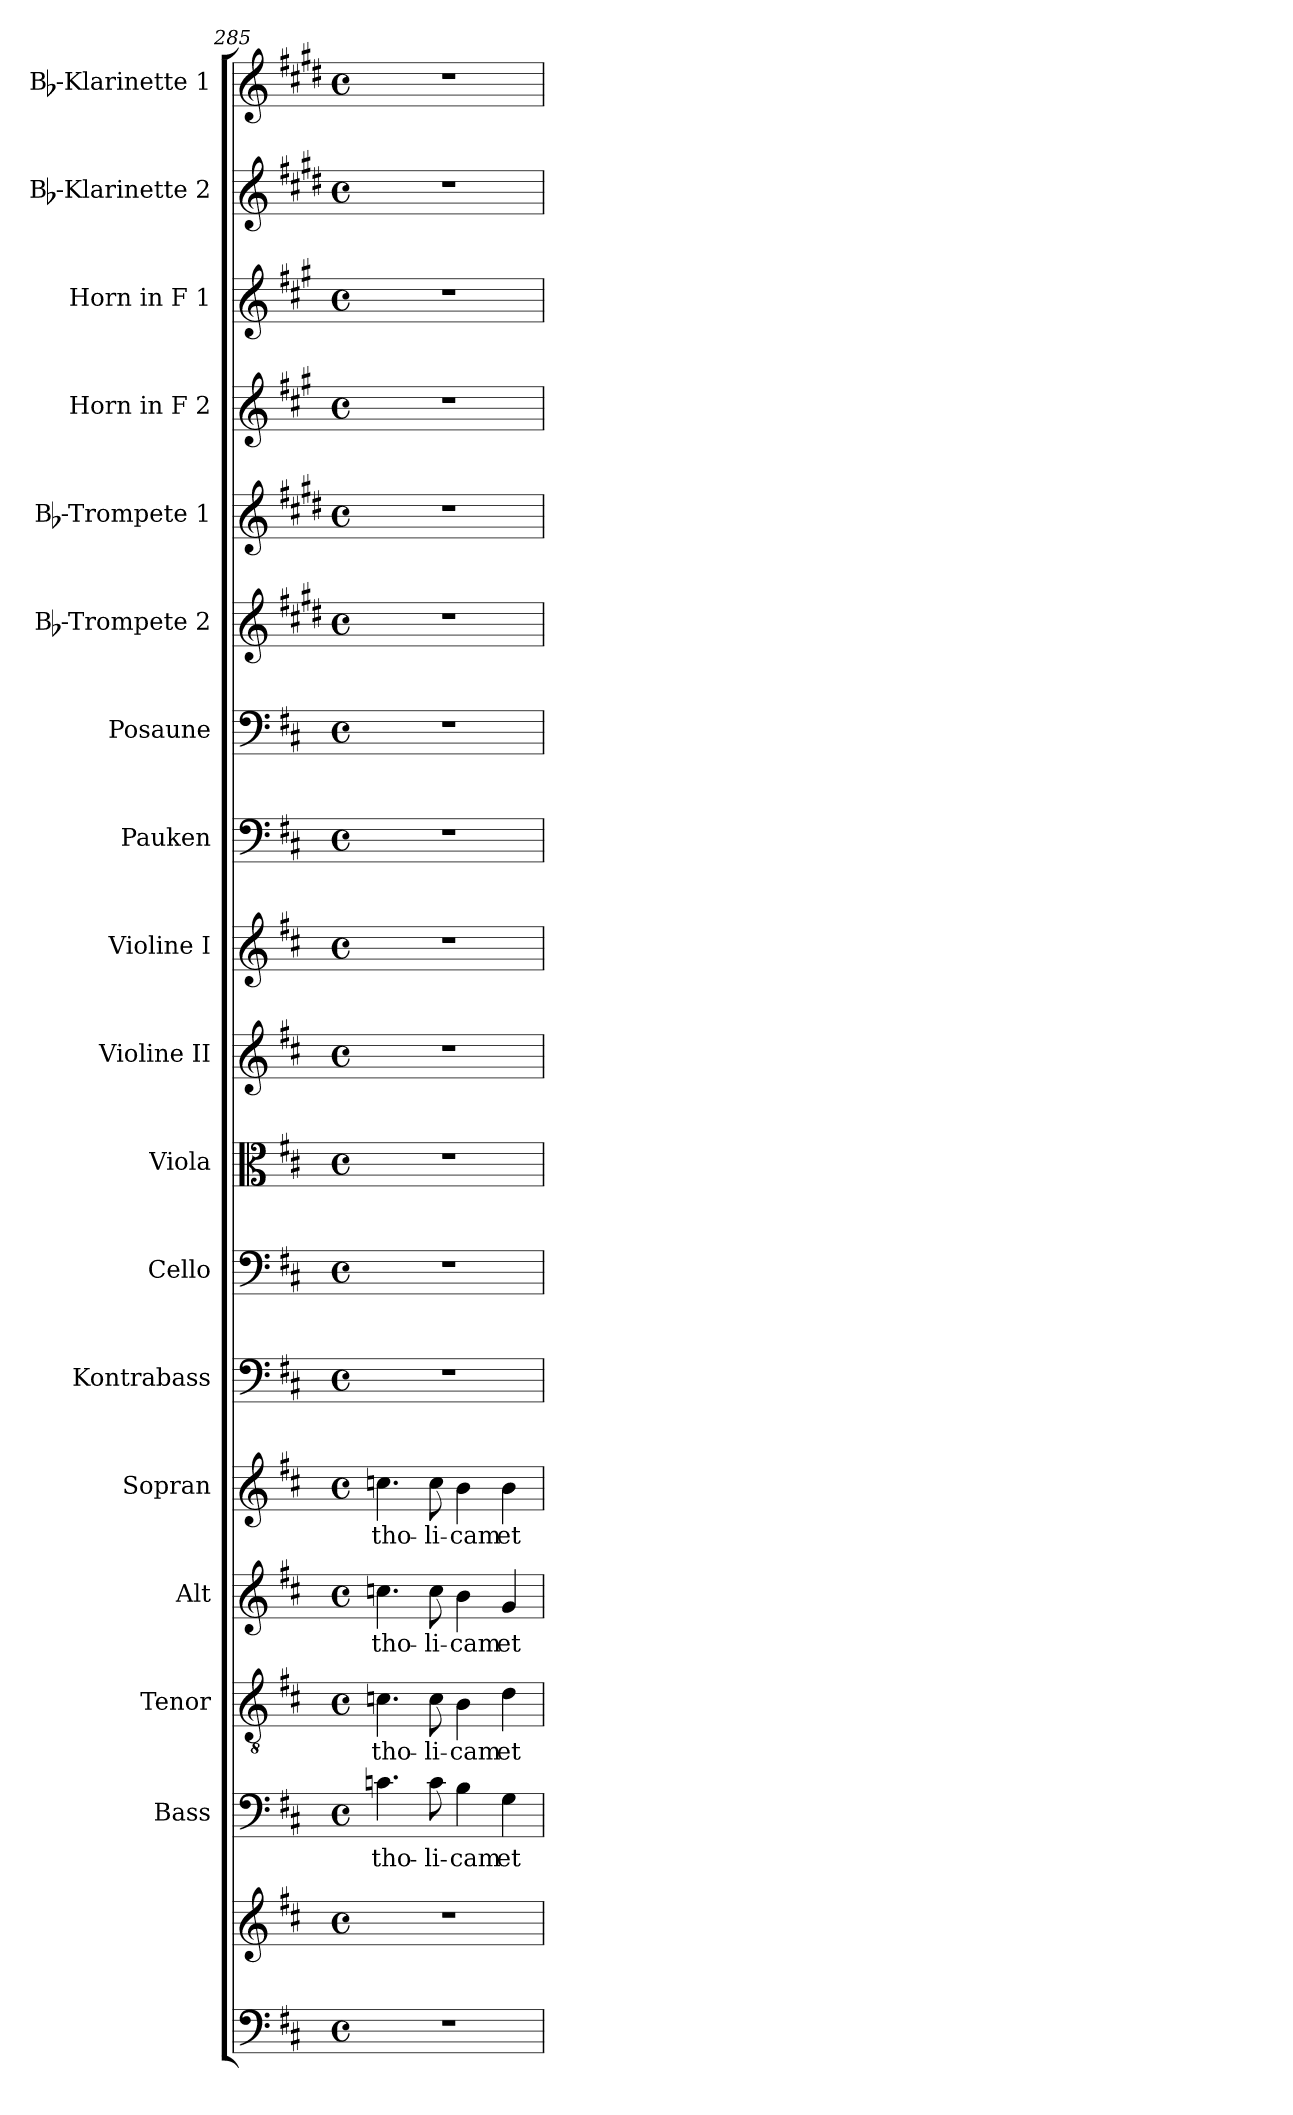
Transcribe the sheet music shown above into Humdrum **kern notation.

**kern	**kern	**kern	**text	**kern	**text	**kern	**text	**kern	**text	**kern	**kern	**kern	**kern	**kern	**kern	**kern	**kern	**kern	**kern	**kern	**kern	**kern
*part18	*part18	*part17	*part17	*part16	*part16	*part15	*part15	*part14	*part14	*part13	*part12	*part11	*part10	*part9	*part8	*part7	*part6	*part5	*part4	*part3	*part2	*part1
*staff19	*staff18	*staff17	*staff17	*staff16	*staff16	*staff15	*staff15	*staff14	*staff14	*staff13	*staff12	*staff11	*staff10	*staff9	*staff8	*staff7	*staff6	*staff5	*staff4	*staff3	*staff2	*staff1
*	*	*I"Bass	*	*I"Tenor	*	*I"Alt	*	*I"Sopran	*	*I"Kontrabass	*I"Cello	*I"Viola	*I"Violine II	*I"Violine I	*I"Pauken	*I"Posaune	*I"Bb-Trompete 2	*I"Bb-Trompete 1	*I"Horn in F 2	*I"Horn in F 1	*I"Bb-Klarinette 2	*I"Bb-Klarinette 1
*	*	*I'B.	*	*I'T.	*	*I'A.	*	*I'S.	*	*I'Kb.	*	*I'Vla.	*I'Vl. II	*I'Vl. I	*I'Pk.	*I'Pos.	*I'Bb Trp. 2	*I'Bb Trp. 1	*	*	*I'Bb Kl. 2	*I'Bb Kl. 1
*clefF4	*clefG2	*clefF4	*	*clefGv2	*	*clefG2	*	*clefG2	*	*clefF4	*clefF4	*clefC3	*clefG2	*clefG2	*clefF4	*clefF4	*clefG2	*clefG2	*clefG2	*clefG2	*clefG2	*clefG2
*	*	*	*	*	*	*	*	*	*	*ITrd7c12	*	*	*	*	*	*	*ITrd1c2	*ITrd1c2	*ITrd4c7	*ITrd4c7	*ITrd1c2	*ITrd1c2
*k[f#c#]	*k[f#c#]	*k[f#c#]	*	*k[f#c#]	*	*k[f#c#]	*	*k[f#c#]	*	*k[f#c#]	*k[f#c#]	*k[f#c#]	*k[f#c#]	*k[f#c#]	*k[f#c#]	*k[f#c#]	*k[f#c#]	*k[f#c#]	*k[f#c#]	*k[f#c#]	*k[f#c#]	*k[f#c#]
*D:	*D:	*D:	*	*D:	*	*D:	*	*D:	*	*D:	*D:	*D:	*D:	*D:	*D:	*D:	*D:	*D:	*D:	*D:	*D:	*D:
*M4/4	*M4/4	*M4/4	*	*M4/4	*	*M4/4	*	*M4/4	*	*M4/4	*M4/4	*M4/4	*M4/4	*M4/4	*M4/4	*M4/4	*M4/4	*M4/4	*M4/4	*M4/4	*M4/4	*M4/4
*met(c)	*met(c)	*met(c)	*	*met(c)	*	*met(c)	*	*met(c)	*	*met(c)	*met(c)	*met(c)	*met(c)	*met(c)	*met(c)	*met(c)	*met(c)	*met(c)	*met(c)	*met(c)	*met(c)	*met(c)
=285	=285	=285	=285	=285	=285	=285	=285	=285	=285	=285	=285	=285	=285	=285	=285	=285	=285	=285	=285	=285	=285	=285
!	!	!	!LO:LY:b	!	!LO:LY:b	!	!LO:LY:b	!	!LO:LY:b	!	!	!	!	!	!	!	!	!	!	!	!	!
1r	1r	4.cn\	-tho-	4.cn\	-tho-	4.ccn\	-tho-	4.ccn\	-tho-	1r	1r	1r	1r	1r	1r	1r	1r	1r	1r	1r	1r	1r
!	!	!	!LO:LY:b	!	!LO:LY:b	!	!LO:LY:b	!	!LO:LY:b	!	!	!	!	!	!	!	!	!	!	!	!	!
.	.	8c\	-li-	8c\	-li-	8cc\	-li-	8cc\	-li-	.	.	.	.	.	.	.	.	.	.	.	.	.
!	!	!	!LO:LY:b	!	!LO:LY:b	!	!LO:LY:b	!	!LO:LY:b	!	!	!	!	!	!	!	!	!	!	!	!	!
.	.	4B\	-cam	4B\	-cam	4b\	-cam	4b\	-cam	.	.	.	.	.	.	.	.	.	.	.	.	.
!	!	!	!LO:LY:b	!	!LO:LY:b	!	!LO:LY:b	!	!LO:LY:b	!	!	!	!	!	!	!	!	!	!	!	!	!
.	.	4G\	et	4d\	et	4g/	et	4b\	et	.	.	.	.	.	.	.	.	.	.	.	.	.
=	=	=	=	=	=	=	=	=	=	=	=	=	=	=	=	=	=	=	=	=	=	=
*-	*-	*-	*-	*-	*-	*-	*-	*-	*-	*-	*-	*-	*-	*-	*-	*-	*-	*-	*-	*-	*-	*-
